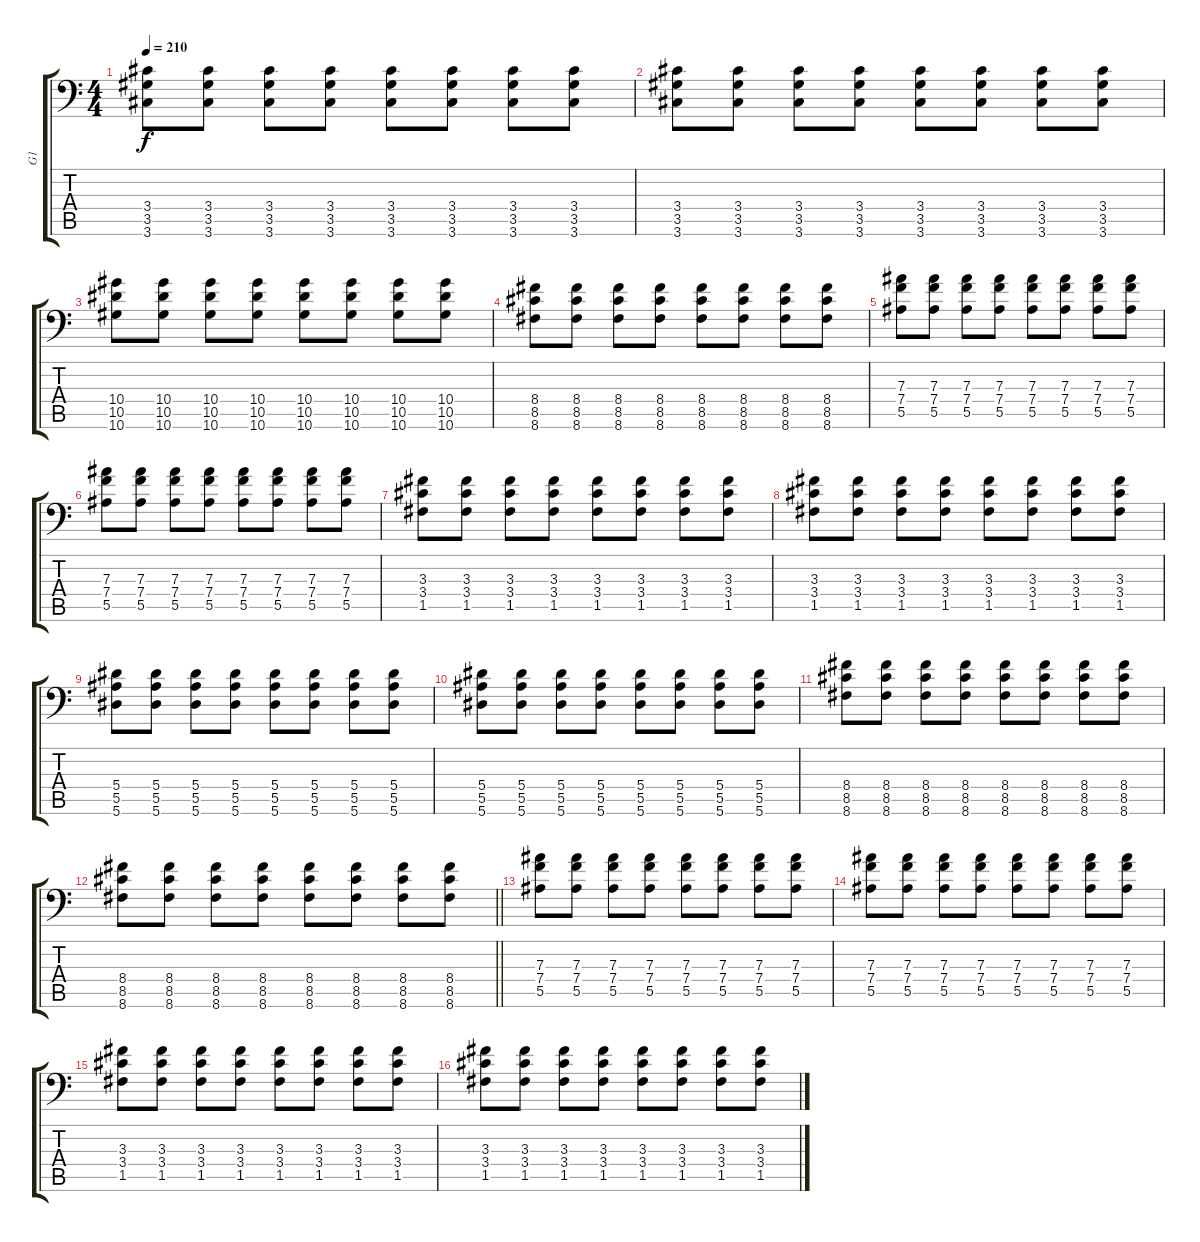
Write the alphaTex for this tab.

\track ("G1" "G1") {solo instrument distortionguitar}
\staff {score tabs}
\tuning (C4 G3 Eb3 Bb2 F2 Bb1) {hide}
\ts (4 4)
\tempo 210
\clef f4
\ks c
(3.4 3.5 3.6).8{dy f} (3.4 3.5 3.6).8 (3.4 3.5 3.6).8 (3.4 3.5 3.6).8 (3.4 3.5 3.6).8 (3.4 3.5 3.6).8 (3.4 3.5 3.6).8 (3.4 3.5 3.6).8 |
(3.4 3.5 3.6).8 (3.4 3.5 3.6).8 (3.4 3.5 3.6).8 (3.4 3.5 3.6).8 (3.4 3.5 3.6).8 (3.4 3.5 3.6).8 (3.4 3.5 3.6).8 (3.4 3.5 3.6).8 |
(10.4 10.5 10.6).8 (10.4 10.5 10.6).8 (10.4 10.5 10.6).8 (10.4 10.5 10.6).8 (10.4 10.5 10.6).8 (10.4 10.5 10.6).8 (10.4 10.5 10.6).8 (10.4 10.5 10.6).8 |
(8.4 8.5 8.6).8 (8.4 8.5 8.6).8 (8.4 8.5 8.6).8 (8.4 8.5 8.6).8 (8.4 8.5 8.6).8 (8.4 8.5 8.6).8 (8.4 8.5 8.6).8 (8.4 8.5 8.6).8 |
(7.3 7.4 5.5).8 (7.3 7.4 5.5).8 (7.3 7.4 5.5).8 (7.3 7.4 5.5).8 (7.3 7.4 5.5).8 (7.3 7.4 5.5).8 (7.3 7.4 5.5).8 (7.3 7.4 5.5).8 |
(7.3 7.4 5.5).8 (7.3 7.4 5.5).8 (7.3 7.4 5.5).8 (7.3 7.4 5.5).8 (7.3 7.4 5.5).8 (7.3 7.4 5.5).8 (7.3 7.4 5.5).8 (7.3 7.4 5.5).8 |
(3.3 3.4 1.5).8 (3.3 3.4 1.5).8 (3.3 3.4 1.5).8 (3.3 3.4 1.5).8 (3.3 3.4 1.5).8 (3.3 3.4 1.5).8 (3.3 3.4 1.5).8 (3.3 3.4 1.5).8 |
(3.3 3.4 1.5).8 (3.3 3.4 1.5).8 (3.3 3.4 1.5).8 (3.3 3.4 1.5).8 (3.3 3.4 1.5).8 (3.3 3.4 1.5).8 (3.3 3.4 1.5).8 (3.3 3.4 1.5).8 |
(5.4 5.5 5.6).8 (5.4 5.5 5.6).8 (5.4 5.5 5.6).8 (5.4 5.5 5.6).8 (5.4 5.5 5.6).8 (5.4 5.5 5.6).8 (5.4 5.5 5.6).8 (5.4 5.5 5.6).8 |
(5.4 5.5 5.6).8 (5.4 5.5 5.6).8 (5.4 5.5 5.6).8 (5.4 5.5 5.6).8 (5.4 5.5 5.6).8 (5.4 5.5 5.6).8 (5.4 5.5 5.6).8 (5.4 5.5 5.6).8 |
(8.4 8.5 8.6).8 (8.4 8.5 8.6).8 (8.4 8.5 8.6).8 (8.4 8.5 8.6).8 (8.4 8.5 8.6).8 (8.4 8.5 8.6).8 (8.4 8.5 8.6).8 (8.4 8.5 8.6).8 |
\barLineRight lightlight
(8.4 8.5 8.6).8 (8.4 8.5 8.6).8 (8.4 8.5 8.6).8 (8.4 8.5 8.6).8 (8.4 8.5 8.6).8 (8.4 8.5 8.6).8 (8.4 8.5 8.6).8 (8.4 8.5 8.6).8 |
(7.3 7.4 5.5).8 (7.3 7.4 5.5).8 (7.3 7.4 5.5).8 (7.3 7.4 5.5).8 (7.3 7.4 5.5).8 (7.3 7.4 5.5).8 (7.3 7.4 5.5).8 (7.3 7.4 5.5).8 |
(7.3 7.4 5.5).8 (7.3 7.4 5.5).8 (7.3 7.4 5.5).8 (7.3 7.4 5.5).8 (7.3 7.4 5.5).8 (7.3 7.4 5.5).8 (7.3 7.4 5.5).8 (7.3 7.4 5.5).8 |
(3.3 3.4 1.5).8 (3.3 3.4 1.5).8 (3.3 3.4 1.5).8 (3.3 3.4 1.5).8 (3.3 3.4 1.5).8 (3.3 3.4 1.5).8 (3.3 3.4 1.5).8 (3.3 3.4 1.5).8 |
(3.3 3.4 1.5).8 (3.3 3.4 1.5).8 (3.3 3.4 1.5).8 (3.3 3.4 1.5).8 (3.3 3.4 1.5).8 (3.3 3.4 1.5).8 (3.3 3.4 1.5).8 (3.3 3.4 1.5).8
